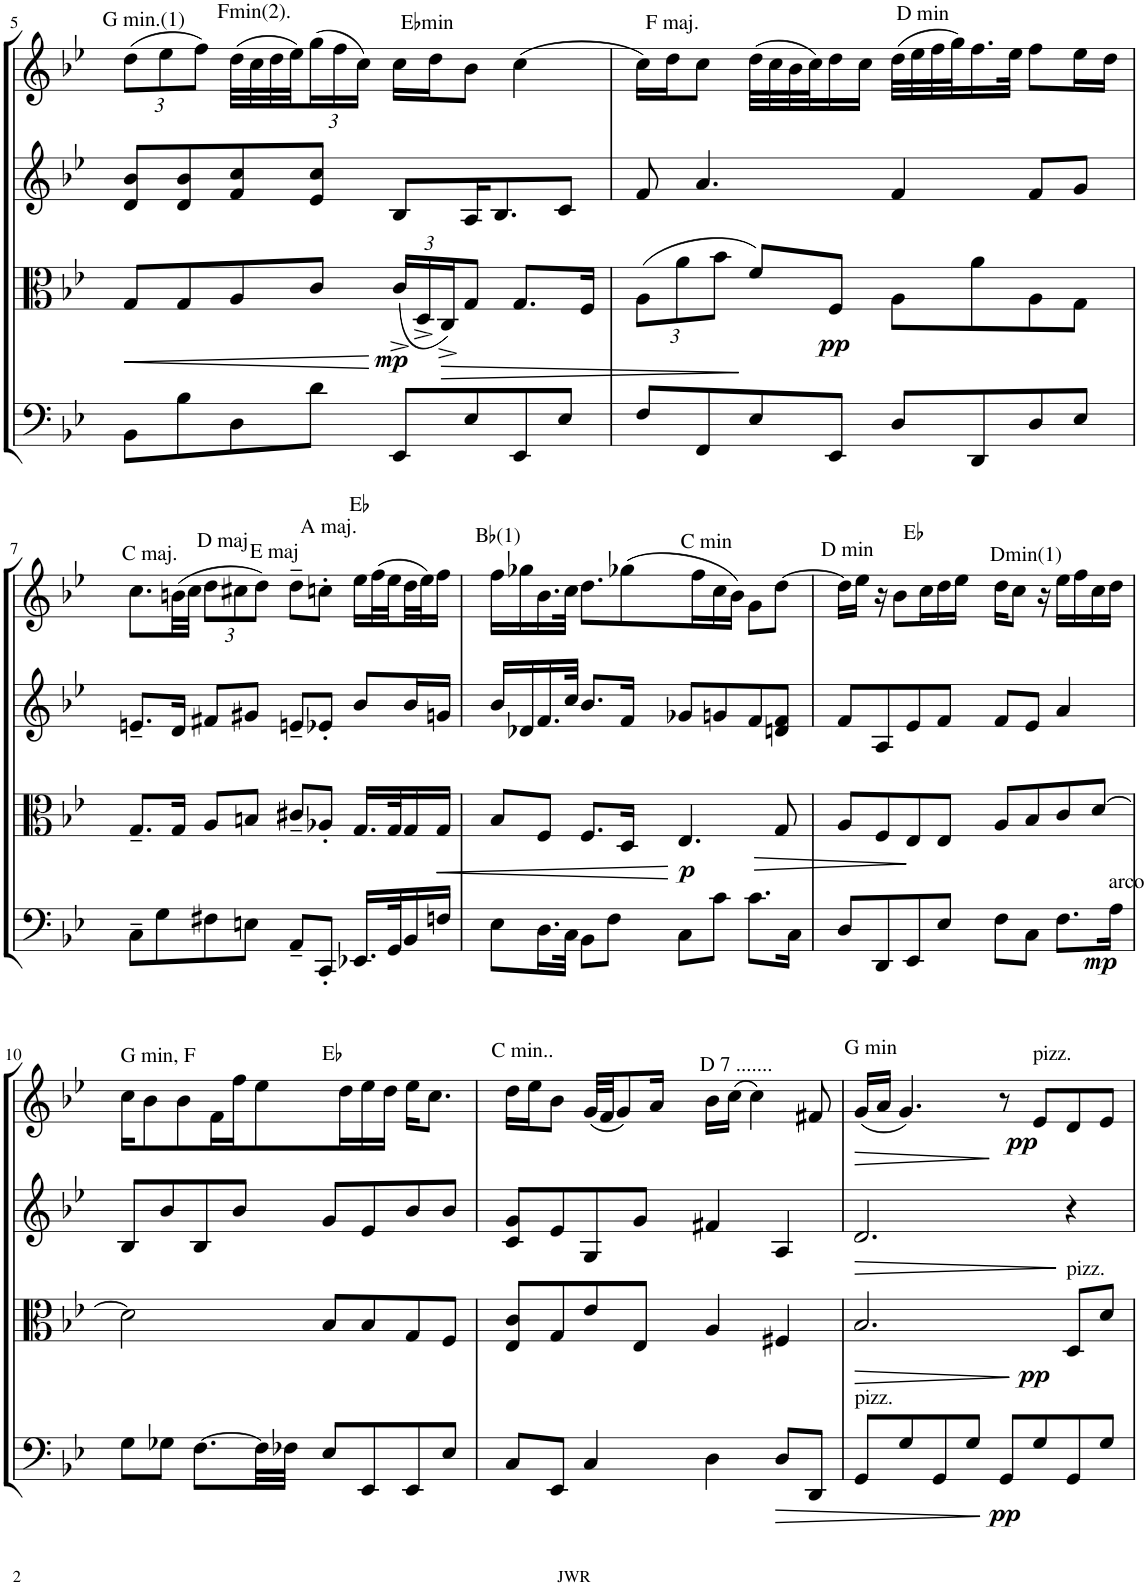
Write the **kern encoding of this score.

**kern	**dynam	**kern	**dynam	**kern	**dynam	**kern	**dynam
*part4	*part4	*part3	*part3	*part2	*part2	*part1	*part1
*staff4	*staff4	*staff3	*staff3	*staff2	*staff2	*staff1	*staff1
*I"Violoncello	*	*I"Viola	*	*I"Violin II	*	*I"Violin I	*
*I'Vc	*	*I'Vla	*	*I'Vln	*	*I'Vln	*
!!LO:PB:g=z
*clefF4	*	*clefC3	*	*clefG2	*	*clefG2	*
*k[b-e-]	*	*k[b-e-]	*	*k[b-e-]	*	*k[b-e-]	*
*M4/4	*	*M4/4	*	*M4/4	*	*M4/4	*
=5	=5	=5	=5	=5	=5	=5	=5
!	!	!	!LO:HP:b	!	!	!	!
*	*	*	*	*	*	*Xbrackettup	*
!	!	!	!	!	!	!LO:TX:a:t=G min.(1)	!
8BB-\L	.	8G/L	<	8d/ 8b-/L	.	(12dd\L	.
.	.	.	.	.	.	12ee-\	.
8B-\	.	8G/	.	8d/ 8b-/	.	.	.
.	.	.	.	.	.	12ff\J)	.
!	!	!	!	!	!	!LO:TX:a:t=Fmin(2).	!
8D\	.	8A/	.	8f/ 8cc/	.	(32dd\LLL	.
.	.	.	.	.	.	32cc\	.
.	.	.	.	.	.	32dd\	.
.	.	.	.	.	.	32ee-\J)	.
8d\J	.	8c/J	.	8e-/ 8cc/J	.	(24gg\	.
.	.	.	.	.	.	24ff\	.
.	.	.	.	.	.	24cc\JJ)	.
*	*	*Xbrackettup	*	*	*	*	*
!	!	!	!	!	!	!LO:TX:a:t=E♭min	!
!	!	!	!LO:DY:n=1:b	!	!	!	!
8EE-/L	.	(24c^/LL	[ mp	8B-/L	.	16cc\LL	.
.	.	24D^/	.	.	.	.	.
.	.	.	.	.	.	16dd\J	.
!	!	!	!LO:HP:b	!	!	!	!
.	.	24C^/J)	>	.	.	.	.
8E-/	.	8G/J	.	16A/K	.	8b-\J	.
.	.	.	.	8.B-/	.	.	.
8EE-/	.	8.G/L	.	.	.	(4cc\	.
8E-/J	.	.	.	8c/J	.	.	.
.	.	16F/Jk	.	.	.	.	.
=6	=6	=6	=6	=6	=6	=6	=6
!	!	!	!	!	!	!LO:TX:a:t=F maj.	!
8F/L	.	(12A\L	.	8f/	.	16cc\LL)	.
.	.	.	.	.	.	16dd\J	.
.	.	12a\	.	.	.	.	.
8FF/	.	.	.	4.a/	.	8cc\J	.
.	.	12b-\J	.	.	.	.	.
8E-/	.	8f/L)	]	.	.	(32dd\LLL	.
.	.	.	.	.	.	32cc\	.
.	.	.	.	.	.	32b-\	.
.	.	.	.	.	.	32cc\J)	.
!	!	!	!LO:DY:b	!	!	!	!
8EE-/J	.	8F/J	pp	.	.	16dd\	.
.	.	.	.	.	.	16cc\JJ	.
!	!	!	!	!	!	!LO:TX:a:t=D min	!
8D/L	.	8A\L	.	4f/	.	(32dd\LLL	.
.	.	.	.	.	.	32ee-\	.
.	.	.	.	.	.	32ff\	.
.	.	.	.	.	.	32gg\J)	.
8DD/	.	8a\	.	.	.	16.ff\	.
.	.	.	.	.	.	32ee-\JJk	.
8D/	.	8A\	.	8f/L	.	8ff\L	.
8E-/J	.	8G\J	.	8g/J	.	16ee-\L	.
.	.	.	.	.	.	16dd\JJ	.
!!LO:LB:g=z
=7	=7	=7	=7	=7	=7	=7	=7
!	!	!	!	!	!	!LO:TX:a:t=C maj.	!
*	*	*	*	*	*	*^	*
8C~\L	.	8.G~/L	.	8.en~/L	.	8.cc\L	4.ryy	.
8G\	.	.	.	.	.	.	.	.
.	.	16G/Jk	.	16d/Jk	.	(32bn\LL	.	.
.	.	.	.	.	.	32cc\JJJ	.	.
!	!	!	!	!	!	!LO:TX:a:t=D maj	!	!
8F#X\	.	8A/L	.	8f#X/L	.	12dd\L	.	.
.	.	.	.	.	.	12cc#X\	.	.
!	!	!	!	!	!	!	!LO:TX:a:t=E maj	!
8En\J	.	8Bn/J	.	8g#X/J	.	.	2ryy	.
.	.	.	.	.	.	12dd\J)	.	.
!	!	!	!	!	!	!LO:TX:a:t=A maj.	!	!
8AA~/L	.	8c#X~/L	.	8en~/L	.	8dd~\L	.	.
8CC'/J	.	8A-X'/J	.	8e-X'/J	.	8ccn'\J	.	.
!	!	!	!	!	!	!LO:TX:a:t=E♭	!	!
16.EE-X/LL	.	16.G/LL	.	8b-/L	.	16ee-\LL	.	.
.	.	.	.	.	.	(32ff\L	.	.
32GG/K	.	32G/K	.	.	.	32ee-\	.	.
16BB-/	.	16G/	.	16b-/L	.	32dd\	8ryy	.
.	.	.	.	.	.	32ee-\J)	.	.
!	!	!	!LO:HP:b	!	!	!	!	!
16Fn/JJ	.	16G/JJ	<	16gn/JJ	.	16ff\JJ	.	.
=8	=8	=8	=8	=8	=8	=8	=8	=8
!	!	!	!	!	!	!LO:TX:a:t=B♭(1)	!	!
8E-\L	.	8B-/L	.	16b-/LL	.	16ff\LL	2ryy	.
.	.	.	.	16d-X/	.	16gg-X\	.	.
16.D\L	.	8F/J	.	16.f/	.	16.b-\	.	.
32C\JJk	.	.	.	32cc/JJk	.	32cc\JJk	.	.
8BB-\L	.	8.F/L	.	8.b-/L	.	8.dd\L	.	.
8F\J	.	.	.	.	.	.	.	.
.	.	16D/Jk	.	16f/Jk	.	(8gg-X\	.	.
!	!	!	!	!	!	!	!LO:TX:a:t=C min	!
!	!	!	!LO:DY:n=1:b	!	!	!	!	!
8C\L	.	4.E-/	[ p	8g-X/L	.	.	2ryy	.
.	.	.	.	.	.	16ff\L	.	.
8c\J	.	.	.	8gn/	.	16cc\	.	.
.	.	.	.	.	.	16b-\JJ)	.	.
8.c\L	.	.	.	8f/	.	8g\L	.	.
!	!	!	!LO:HP:b	!	!	!	!	!
.	.	8G/	>	8dn/ 8f/J	.	[8dd\J	.	.
16C\Jk	.	.	.	.	.	.	.	.
=9	=9	=9	=9	=9	=9	=9	=9	=9
!	!	!	!	!	!	!LO:TX:a:t=D min	!	!
8D/L	.	8A/L	.	8f/L	.	16dd\LL]	4ryy	.
.	.	.	.	.	.	16ee-\JJ	.	.
8DD/	.	8F/	.	8A/	.	16r	.	.
.	.	.	.	.	.	8b-\L	.	.
!	!	!	!	!	!	!	!LO:TX:a:t=E♭	!
8EE-/	.	8E-/	.	8e-/	.	.	2.ryy	.
.	.	.	.	.	.	16cc\L	.	.
8E-/J	.	8E-/J	]	8f/J	.	16dd\	.	.
.	.	.	.	.	.	16ee-\JJ	.	.
!	!	!	!	!	!	!LO:TX:a:t=Dmin(1)	!	!
8F\L	.	8A/L	.	8f/L	.	16dd\KL	.	.
.	.	.	.	.	.	8cc\J	.	.
8C\J	.	8B-/	.	8e-/J	.	.	.	.
.	.	.	.	.	.	16r	.	.
8.F\L	.	8c/	.	4a/	.	16ee-\LL	.	.
.	.	.	.	.	.	16ff\	.	.
.	.	[8d/J	.	.	.	16cc\	.	.
!LO:TX:a:t=arco	!	!	!	!	!	!	!	!
!	!LO:DY:b	!	!	!	!	!	!	!
16A\Jk	mp	.	.	.	.	16dd\JJ	.	.
!!LO:LB:g=z	!!
=10	=10	=10	=10	=10	=10	=10	=10	=10
!	!	!	!	!	!	!LO:TX:a:t=G min, F	!	!
8G\L	.	2d\]	.	8B-/L	.	16cc\KL	2ryy	.
.	.	.	.	.	.	8b-\	.	.
8G-X\J	.	.	.	8b-/	.	.	.	.
.	.	.	.	.	.	8b-\	.	.
[8.F\L	.	.	.	8B-/	.	.	.	.
.	.	.	.	.	.	16f\L	.	.
.	.	.	.	8b-/J	.	16ff\J	.	.
32F\LL]	.	.	.	.	.	8ee-\	.	.
32F-X\JJJ	.	.	.	.	.	.	.	.
!	!	!	!	!	!	!	!LO:TX:a:t=E♭	!
8E-/L	.	8B-/L	.	8g/L	.	.	2ryy	.
.	.	.	.	.	.	16dd\L	.	.
8EE-/	.	8B-/	.	8e-/	.	16ee-\	.	.
.	.	.	.	.	.	16dd\JJ	.	.
8EE-/	.	8G/	.	8b-/	.	16ee-\KL	.	.
.	.	.	.	.	.	8.cc\J	.	.
8E-/J	.	8F/J	.	8b-/J	.	.	.	.
=11	=11	=11	=11	=11	=11	=11	=11	=11
!	!	!	!	!	!	!LO:TX:a:t=C min..	!	!
*	*	*	*	*	*	*v	*v	*
8C/L	.	8E-/ 8c/L	.	8c/ 8g/L	.	16dd\LL	.
.	.	.	.	.	.	16ee-\J	.
8EE-/J	.	8G/	.	8e-/	.	8b-\J	.
4C/	.	8e-/	.	8G/	.	(32g/LLL	.
.	.	.	.	.	.	32f/JJ	.
.	.	.	.	.	.	8g/)	.
.	.	8E-/J	.	8g/J	.	.	.
.	.	.	.	.	.	16a/Jk	.
!	!	!	!	!	!	!LO:TX:a:t=D 7 .......	!
4D\	.	4A/	.	4f#X/	.	16b-\LL	.
.	.	.	.	.	.	(16cc\JJ	.
.	.	.	.	.	.	4cc\)	.
!	!LO:HP:b	!	!	!	!	!	!
8D/L	>	4F#X/	.	4A/	.	.	.
8DD/J	.	.	.	.	.	8f#X/	.
=12	=12	=12	=12	=12	=12	=12	=12
!	!	!	!	!	!	!LO:TX:a:t=G min	!
!LO:TX:a:t=pizz.	!	!	!	!	!	!	!
!	!	!	!LO:HP:b	!	!LO:HP:b	!	!LO:HP:b
8GG/L	.	2.B-/	>	2.d/	>	(16g/LL	>
.	.	.	.	.	.	16a/JJ	.
8G/	.	.	.	.	.	4.g/)	.
8GG/	.	.	.	.	.	.	.
8G/J	.	.	.	.	.	.	.
!	!LO:DY:n=1:b	!	!	!	!	!	!
8GG/L	] pp	.	.	.	.	8r	]
!	!	!	!	!	!	!LO:TX:a:t=pizz.	!
!	!	!	!	!	!	!	!LO:DY:b
8G/	.	.	.	.	.	8e-/L	pp
!	!	!LO:TX:a:t=pizz.	!	!	!	!	!
!	!	!	!LO:DY:n=1:b	!	!	!	!
8GG/	.	8D/L	] pp	4r	]	8d/	.
8G/J	.	8d/J	.	.	.	8e-/J	.
=	=	=	=	=	=	=	=
*-	*-	*-	*-	*-	*-	*-	*-
